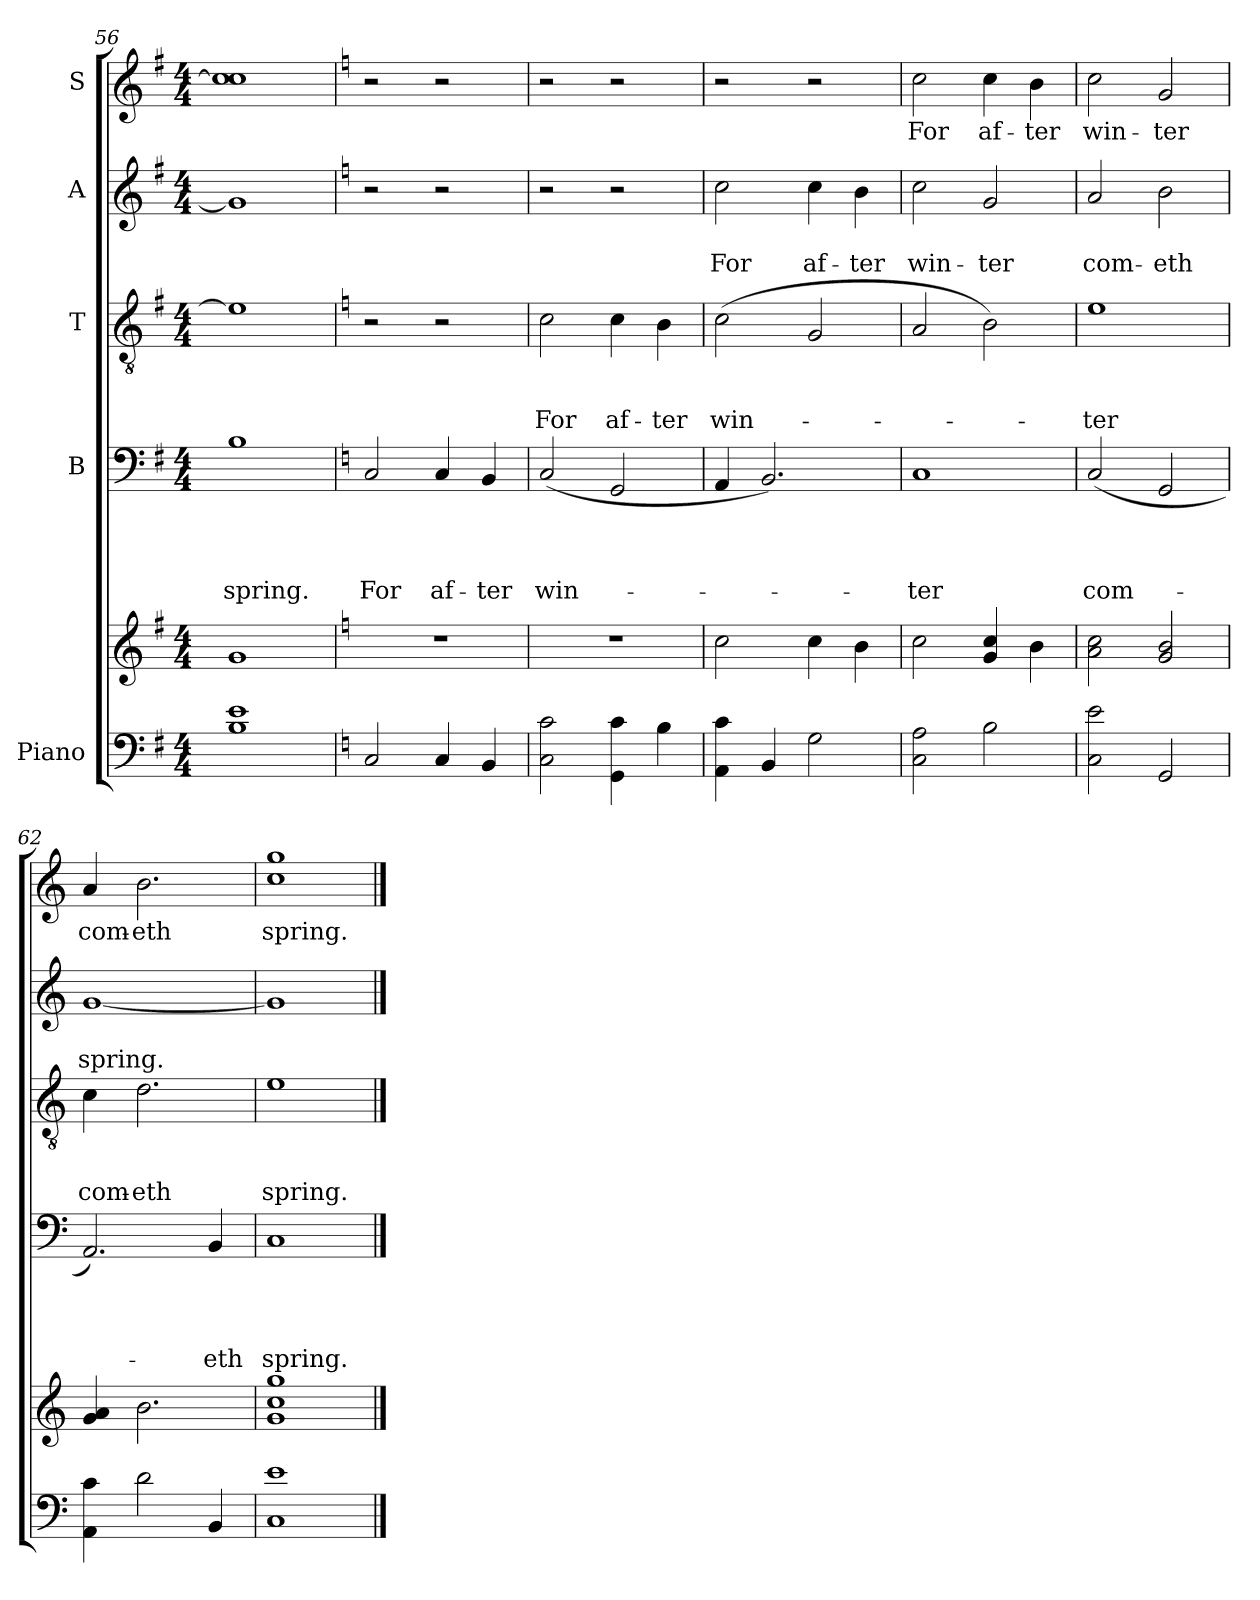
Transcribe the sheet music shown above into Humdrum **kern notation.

**kern	**kern	**kern	**text	**text	**text	**text	**kern	**text	**text	**text	**kern	**text	**text	**kern	**text
*part5	*part5	*part4	*part4	*part4	*part4	*part4	*part3	*part3	*part3	*part3	*part2	*part2	*part2	*part1	*part1
*staff6	*staff5	*staff4	*staff4	*staff4	*staff4	*staff4	*staff3	*staff3	*staff3	*staff3	*staff2	*staff2	*staff2	*staff1	*staff1
*I"Piano	*	*I"B	*	*	*	*	*I"T	*	*	*	*I"A	*	*	*I"S	*
*clefF4	*clefG2	*clefF4	*	*	*	*	*clefGv2	*	*	*	*clefG2	*	*	*clefG2	*
*k[f#]	*k[f#]	*k[f#]	*	*	*	*	*k[f#]	*	*	*	*k[f#]	*	*	*k[f#]	*
*G:	*G:	*G:	*	*	*	*	*G:	*	*	*	*G:	*	*	*G:	*
*M4/4	*M4/4	*M4/4	*	*	*	*	*M4/4	*	*	*	*M4/4	*	*	*M4/4	*
=56	=56	=56	=56	=56	=56	=56	=56	=56	=56	=56	=56	=56	=56	=56	=56
!	!	!	!	!	!	!LO:LY:b	!	!	!	!	!	!	!	!	!
1B 1e	1g	1B	.	.	.	spring.	1e]	.	.	.	1g]	.	.	1cc] 1cc	.
!!LO:PB:g=z
=57	=57	=57	=57	=57	=57	=57	=57	=57	=57	=57	=57	=57	=57	=57	=57
*k[]	*k[]	*k[]	*	*	*	*	*k[]	*	*	*	*k[]	*	*	*k[]	*
*C:	*C:	*C:	*	*	*	*	*C:	*	*	*	*C:	*	*	*C:	*
!	!	!	!	!	!	!LO:LY:b	!	!	!	!	!	!	!	!	!
2C/	1r	2C/	.	.	.	For	2r	.	.	.	2r	.	.	2r	.
!	!	!	!	!	!	!LO:LY:b	!	!	!	!	!	!	!	!	!
4C/	.	4C/	.	.	.	af-	2r	.	.	.	2r	.	.	2r	.
!	!	!	!	!	!	!LO:LY:b	!	!	!	!	!	!	!	!	!
4BB/	.	4BB/	.	.	.	-ter	.	.	.	.	.	.	.	.	.
=58	=58	=58	=58	=58	=58	=58	=58	=58	=58	=58	=58	=58	=58	=58	=58
!	!	!	!	!	!	!LO:LY:b	!	!	!	!LO:LY:b	!	!	!	!	!
2C\ 2c\	1r	(<2C/	.	.	.	win-	2c\	.	.	For	2r	.	.	2r	.
!	!	!	!	!	!	!	!	!	!	!LO:LY:b	!	!	!	!	!
4GG\ 4c\	.	2GG/	.	.	.	.	4c\	.	.	af-	2r	.	.	2r	.
!	!	!	!	!	!	!	!	!	!	!LO:LY:b	!	!	!	!	!
4B\	.	.	.	.	.	.	4B\	.	.	-ter	.	.	.	.	.
=59	=59	=59	=59	=59	=59	=59	=59	=59	=59	=59	=59	=59	=59	=59	=59
!	!	!	!	!	!	!	!	!	!	!LO:LY:b	!	!	!LO:LY:b	!	!
4AA\ 4c\	2cc\	4AA/	.	.	.	.	(>2c\	.	.	win-	2cc\	.	For	2r	.
4BB/	.	2.BB/)	.	.	.	.	.	.	.	.	.	.	.	.	.
!	!	!	!	!	!	!	!	!	!	!	!	!	!LO:LY:b	!	!
2G\	4cc\	.	.	.	.	.	2G/	.	.	.	4cc\	.	af-	2r	.
!	!	!	!	!	!	!	!	!	!	!	!	!	!LO:LY:b	!	!
.	4b\	.	.	.	.	.	.	.	.	.	4b\	.	-ter	.	.
=60	=60	=60	=60	=60	=60	=60	=60	=60	=60	=60	=60	=60	=60	=60	=60
!	!	!	!	!	!	!LO:LY:b	!	!	!	!	!	!	!LO:LY:b	!	!LO:LY:b
2C\ 2A\	2cc\	1C	.	.	.	-ter	2A/	.	.	.	2cc\	.	win-	2cc\	For
!	!	!	!	!	!	!	!	!	!	!	!	!	!LO:LY:b	!	!LO:LY:b
2B\	4g/ 4cc/	.	.	.	.	.	2B\)	.	.	.	2g/	.	-ter	4cc\	af-
!	!	!	!	!	!	!	!	!	!	!	!	!	!	!	!LO:LY:b
.	4b\	.	.	.	.	.	.	.	.	.	.	.	.	4b\	-ter
=61	=61	=61	=61	=61	=61	=61	=61	=61	=61	=61	=61	=61	=61	=61	=61
!	!	!	!	!	!	!LO:LY:b	!	!	!	!LO:LY:b	!	!	!LO:LY:b	!	!LO:LY:b
2C\ 2e\	2a\ 2cc\	(<2C/	.	.	.	com-	1e	.	.	-ter	2a/	.	com-	2cc\	win-
!	!	!	!	!	!	!	!	!	!	!	!	!	!LO:LY:b	!	!LO:LY:b
2GG/	2g/ 2b/	2GG/	.	.	.	.	.	.	.	.	2b\	.	-eth	2g/	-ter
=62	=62	=62	=62	=62	=62	=62	=62	=62	=62	=62	=62	=62	=62	=62	=62
!	!	!	!	!	!	!	!	!	!	!LO:LY:b	!	!	!LO:LY:b	!	!LO:LY:b
4AA\ 4c\	4g/ 4a/	2.AA/)	.	.	.	.	4c\	.	.	com-	[<1g	.	spring.	4a/	com-
!	!	!	!	!	!	!	!	!	!	!LO:LY:b	!	!	!	!	!LO:LY:b
2d\	2.b\	.	.	.	.	.	2.d\	.	.	-eth	.	.	.	2.b\	-eth
!	!	!	!	!	!	!LO:LY:b	!	!	!	!	!	!	!	!	!
4BB/	.	4BB/	.	.	.	-eth	.	.	.	.	.	.	.	.	.
=63	=63	=63	=63	=63	=63	=63	=63	=63	=63	=63	=63	=63	=63	=63	=63
!	!	!	!	!	!	!LO:LY:b	!	!	!	!LO:LY:b	!	!	!	!	!LO:LY:b
1C 1e	1g 1cc 1gg	1C	.	.	.	spring.	1e	.	.	spring.	1g]	.	.	1cc 1gg	spring.
==	==	==	==	==	==	==	==	==	==	==	==	==	==	==	==
*-	*-	*-	*-	*-	*-	*-	*-	*-	*-	*-	*-	*-	*-	*-	*-
